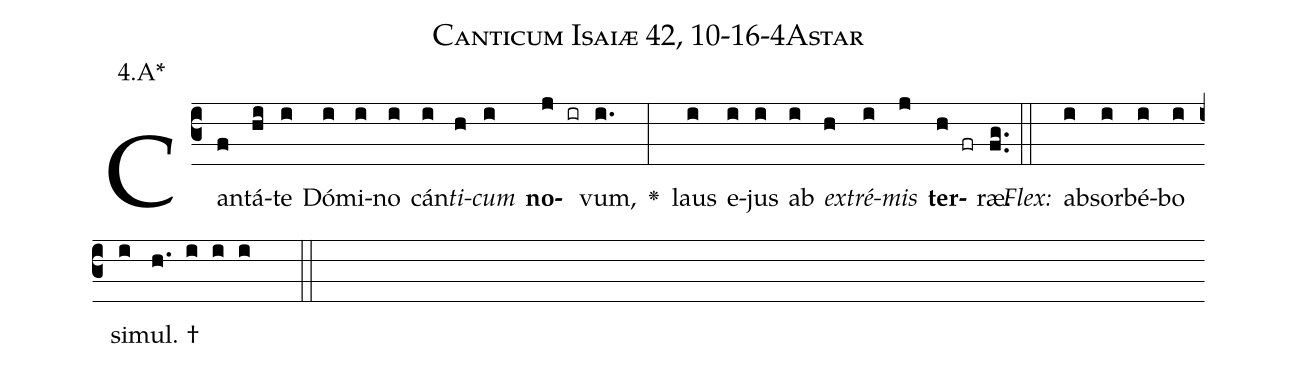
name: Canticum Isaiæ 42, 10-16-4Astar;
annotation: 4.A*;
%%
(c3)Can(f)tá(hi)te(i) Dó(i)mi(i)no(i) cán(i)<i>ti</i>(h)<i>cum</i>(i) <b>no</b>(j ir)vum,(i.) <v>\greheightstar</v>(:) laus(i) e(i)jus(i) ab(i) <i>ex</i>(h)<i>tré</i>(i)<i>mis</i>(j) <b>ter</b>(h fr)ræ:(fg..) (::)
<i>Flex:</i>()  ab(i)sor(i)bé(i)bo(i) si(i)mul. †(h. i i i  ::)

%E(i) u(h) o(i) u(j) a(h) e.(fg..) (::)
